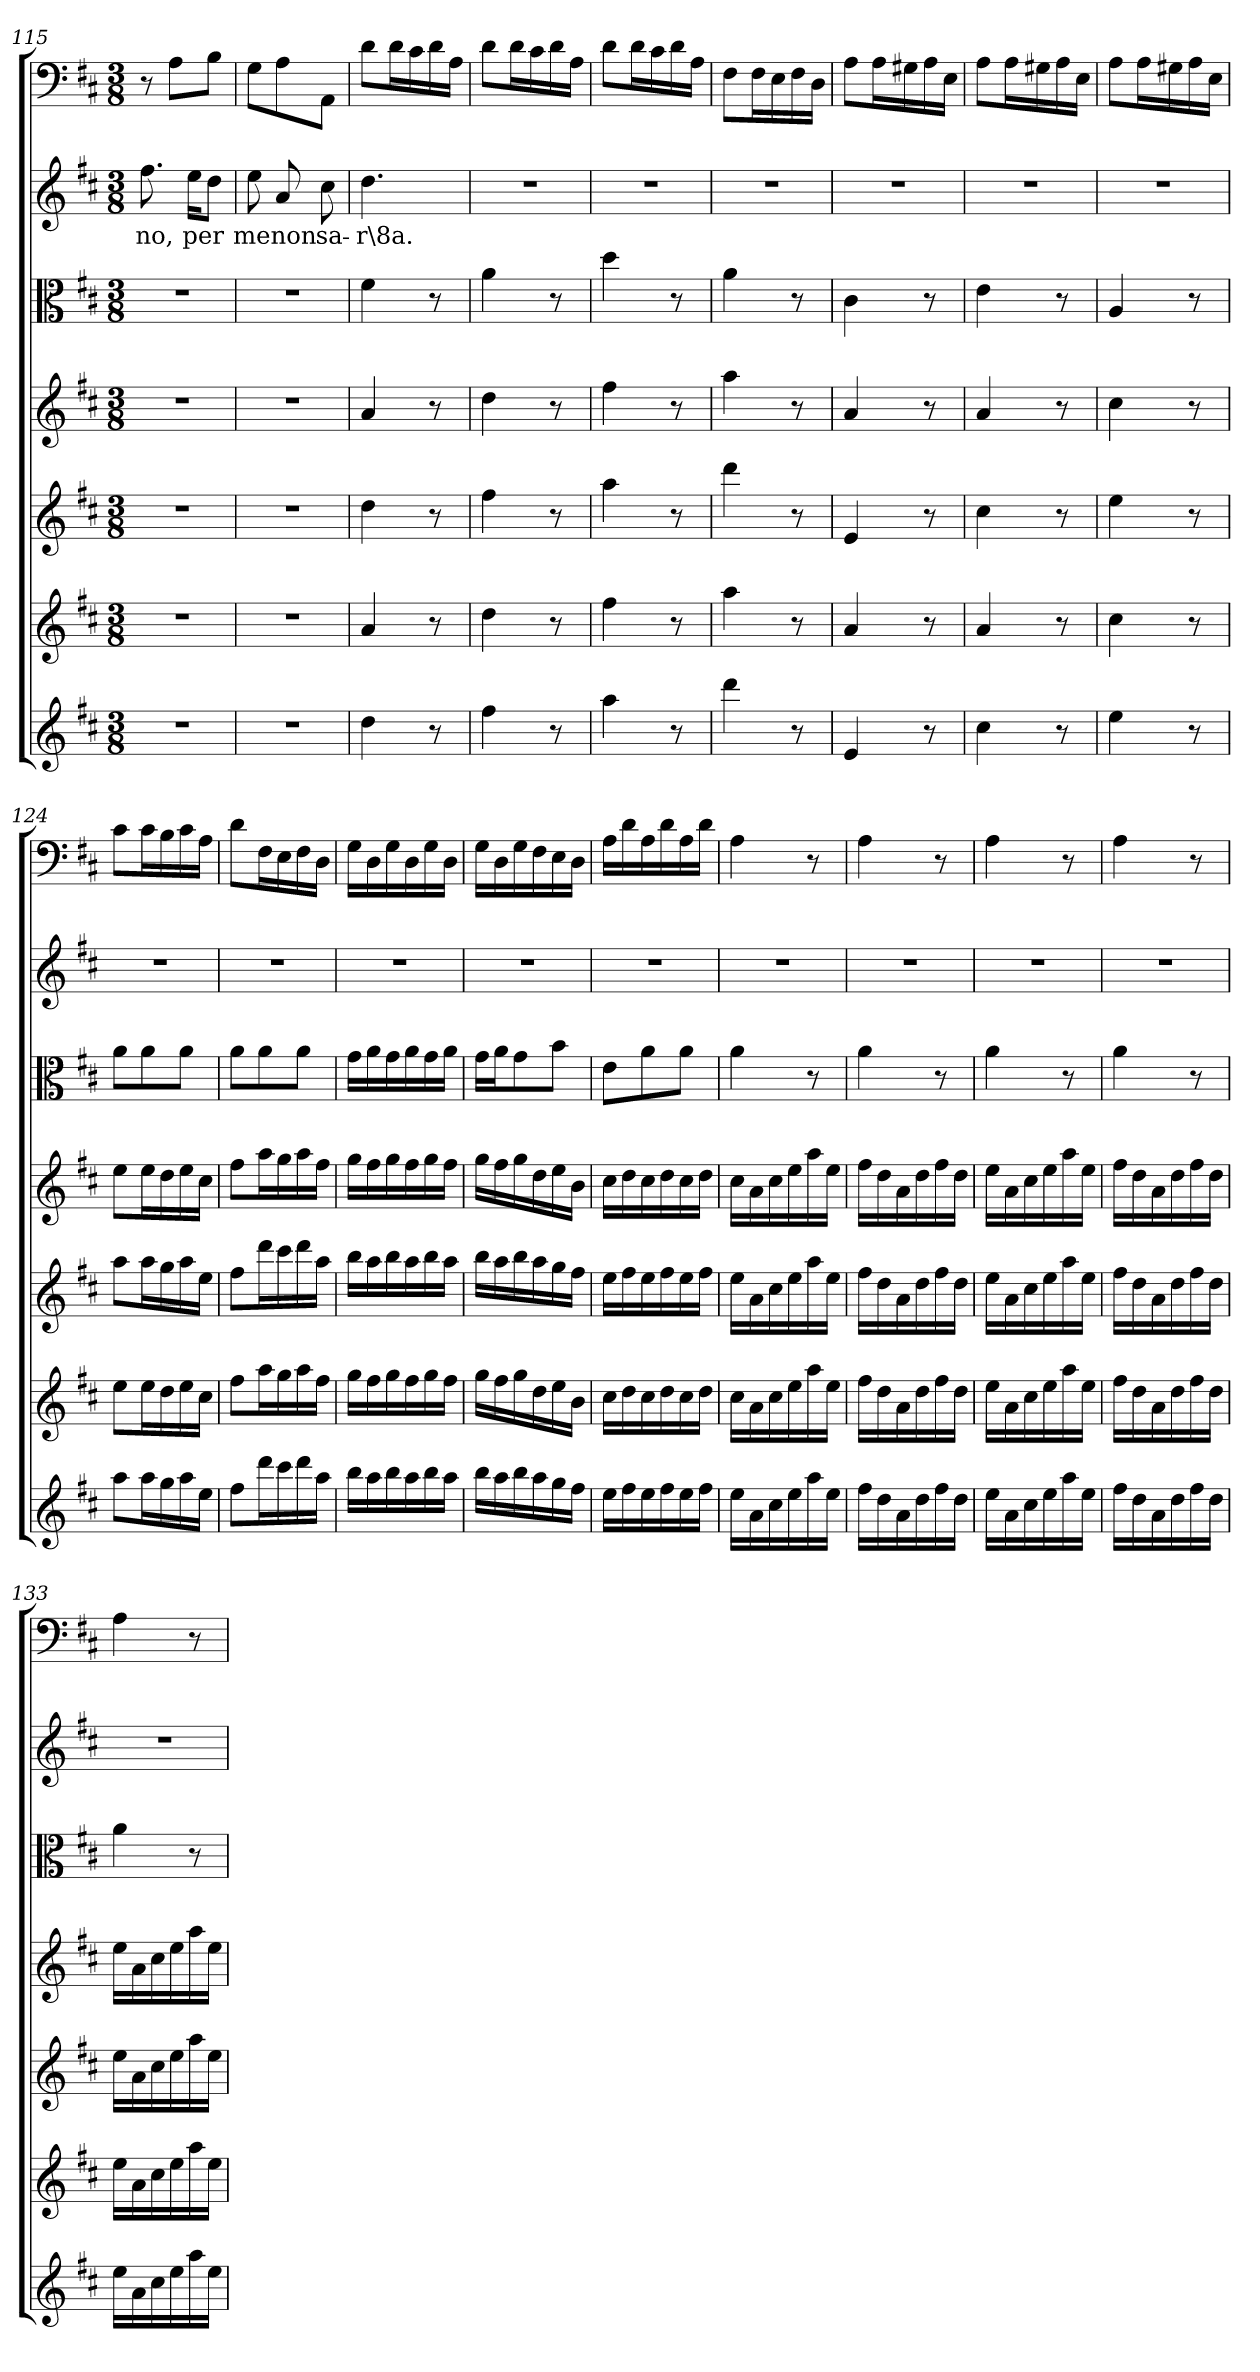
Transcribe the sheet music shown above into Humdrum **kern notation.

**kern	**kern	**kern	**kern	**kern	**kern	**text	**kern
*part7	*part6	*part5	*part4	*part3	*part2	*part2	*part1
*staff7	*staff6	*staff5	*staff4	*staff3	*staff2	*staff2	*staff1
*clefG2	*clefG2	*clefG2	*clefG2	*clefC3	*clefG2	*	*clefF4
*k[f#c#]	*k[f#c#]	*k[f#c#]	*k[f#c#]	*k[f#c#]	*k[f#c#]	*	*k[f#c#]
*D:	*D:	*D:	*D:	*D:	*D:	*	*D:
*M3/8	*M3/8	*M3/8	*M3/8	*M3/8	*M3/8	*	*M3/8
=115	=115	=115	=115	=115	=115	=115	=115
4.r	4.r	4.r	4.r	4.r	8.ff#\	no,	8r
.	.	.	.	.	.	.	8A\L
.	.	.	.	.	16ee\KL	per	.
.	.	.	.	.	8dd\J	.	8B\J
=116	=116	=116	=116	=116	=116	=116	=116
4.r	4.r	4.r	4.r	4.r	8ee\	me	8G\L
.	.	.	.	.	8a/	non	8A\
.	.	.	.	.	8cc#\	sa-	8AA\J
=117	=117	=117	=117	=117	=117	=117	=117
4dd\	4a/	4dd\	4a/	4f#\	4.dd\	-r\8a.	8d\L
.	.	.	.	.	.	.	16d\L
.	.	.	.	.	.	.	16c#\
8r	8r	8r	8r	8r	.	.	16d\
.	.	.	.	.	.	.	16A\JJ
=118	=118	=118	=118	=118	=118	=118	=118
4ff#\	4dd\	4ff#\	4dd\	4a\	4.r	.	8d\L
.	.	.	.	.	.	.	16d\L
.	.	.	.	.	.	.	16c#\
8r	8r	8r	8r	8r	.	.	16d\
.	.	.	.	.	.	.	16A\JJ
=119	=119	=119	=119	=119	=119	=119	=119
4aa\	4ff#\	4aa\	4ff#\	4dd\	4.r	.	8d\L
.	.	.	.	.	.	.	16d\L
.	.	.	.	.	.	.	16c#\
8r	8r	8r	8r	8r	.	.	16d\
.	.	.	.	.	.	.	16A\JJ
=120	=120	=120	=120	=120	=120	=120	=120
4ddd\	4aa\	4ddd\	4aa\	4a\	4.r	.	8F#\L
.	.	.	.	.	.	.	16F#\L
.	.	.	.	.	.	.	16E\
8r	8r	8r	8r	8r	.	.	16F#\
.	.	.	.	.	.	.	16D\JJ
=121	=121	=121	=121	=121	=121	=121	=121
4e/	4a/	4e/	4a/	4c#\	4.r	.	8A\L
.	.	.	.	.	.	.	16A\L
.	.	.	.	.	.	.	16G#X\
8r	8r	8r	8r	8r	.	.	16A\
.	.	.	.	.	.	.	16E\JJ
=122	=122	=122	=122	=122	=122	=122	=122
4cc#\	4a/	4cc#\	4a/	4e\	4.r	.	8A\L
.	.	.	.	.	.	.	16A\L
.	.	.	.	.	.	.	16G#X\
8r	8r	8r	8r	8r	.	.	16A\
.	.	.	.	.	.	.	16E\JJ
=123	=123	=123	=123	=123	=123	=123	=123
4ee\	4cc#\	4ee\	4cc#\	4A/	4.r	.	8A\L
.	.	.	.	.	.	.	16A\L
.	.	.	.	.	.	.	16G#X\
8r	8r	8r	8r	8r	.	.	16A\
.	.	.	.	.	.	.	16E\JJ
=124	=124	=124	=124	=124	=124	=124	=124
8aa\L	8ee\L	8aa\L	8ee\L	8a\L	4.r	.	8c#\L
16aa\L	16ee\L	16aa\L	16ee\L	8a\	.	.	16c#\L
16gg\	16dd\	16gg\	16dd\	.	.	.	16B\
16aa\	16ee\	16aa\	16ee\	8a\J	.	.	16c#\
16ee\JJ	16cc#\JJ	16ee\JJ	16cc#\JJ	.	.	.	16A\JJ
=125	=125	=125	=125	=125	=125	=125	=125
8ff#\L	8ff#\L	8ff#\L	8ff#\L	8a\L	4.r	.	8d\L
16ddd\L	16aa\L	16ddd\L	16aa\L	8a\	.	.	16F#\L
16ccc#\	16gg\	16ccc#\	16gg\	.	.	.	16E\
16ddd\	16aa\	16ddd\	16aa\	8a\J	.	.	16F#\
16aa\JJ	16ff#\JJ	16aa\JJ	16ff#\JJ	.	.	.	16D\JJ
=126	=126	=126	=126	=126	=126	=126	=126
16bb\LL	16gg\LL	16bb\LL	16gg\LL	16g\LL	4.r	.	16G\LL
16aa\	16ff#\	16aa\	16ff#\	16a\	.	.	16D\
16bb\	16gg\	16bb\	16gg\	16g\	.	.	16G\
16aa\	16ff#\	16aa\	16ff#\	16a\	.	.	16D\
16bb\	16gg\	16bb\	16gg\	16g\	.	.	16G\
16aa\JJ	16ff#\JJ	16aa\JJ	16ff#\JJ	16a\JJ	.	.	16D\JJ
=127	=127	=127	=127	=127	=127	=127	=127
16bb\LL	16gg\LL	16bb\LL	16gg\LL	16g\LL	4.r	.	16G\LL
16aa\	16ff#\	16aa\	16ff#\	16a\J	.	.	16D\
16bb\	16gg\	16bb\	16gg\	8g\	.	.	16G\
16aa\	16dd\	16aa\	16dd\	.	.	.	16F#\
16gg\	16ee\	16gg\	16ee\	8b\J	.	.	16E\
16ff#\JJ	16b\JJ	16ff#\JJ	16b\JJ	.	.	.	16D\JJ
=128	=128	=128	=128	=128	=128	=128	=128
16ee\LL	16cc#\LL	16ee\LL	16cc#\LL	8e\L	4.r	.	16A\LL
16ff#\	16dd\	16ff#\	16dd\	.	.	.	16d\
16ee\	16cc#\	16ee\	16cc#\	8a\	.	.	16A\
16ff#\	16dd\	16ff#\	16dd\	.	.	.	16d\
16ee\	16cc#\	16ee\	16cc#\	8a\J	.	.	16A\
16ff#\JJ	16dd\JJ	16ff#\JJ	16dd\JJ	.	.	.	16d\JJ
=129	=129	=129	=129	=129	=129	=129	=129
16ee\LL	16cc#\LL	16ee\LL	16cc#\LL	4a\	4.r	.	4A\
16a\	16a\	16a\	16a\	.	.	.	.
16cc#\	16cc#\	16cc#\	16cc#\	.	.	.	.
16ee\	16ee\	16ee\	16ee\	.	.	.	.
16aa\	16aa\	16aa\	16aa\	8r	.	.	8r
16ee\JJ	16ee\JJ	16ee\JJ	16ee\JJ	.	.	.	.
=130	=130	=130	=130	=130	=130	=130	=130
16ff#\LL	16ff#\LL	16ff#\LL	16ff#\LL	4a\	4.r	.	4A\
16dd\	16dd\	16dd\	16dd\	.	.	.	.
16a\	16a\	16a\	16a\	.	.	.	.
16dd\	16dd\	16dd\	16dd\	.	.	.	.
16ff#\	16ff#\	16ff#\	16ff#\	8r	.	.	8r
16dd\JJ	16dd\JJ	16dd\JJ	16dd\JJ	.	.	.	.
=131	=131	=131	=131	=131	=131	=131	=131
16ee\LL	16ee\LL	16ee\LL	16ee\LL	4a\	4.r	.	4A\
16a\	16a\	16a\	16a\	.	.	.	.
16cc#\	16cc#\	16cc#\	16cc#\	.	.	.	.
16ee\	16ee\	16ee\	16ee\	.	.	.	.
16aa\	16aa\	16aa\	16aa\	8r	.	.	8r
16ee\JJ	16ee\JJ	16ee\JJ	16ee\JJ	.	.	.	.
=132	=132	=132	=132	=132	=132	=132	=132
16ff#\LL	16ff#\LL	16ff#\LL	16ff#\LL	4a\	4.r	.	4A\
16dd\	16dd\	16dd\	16dd\	.	.	.	.
16a\	16a\	16a\	16a\	.	.	.	.
16dd\	16dd\	16dd\	16dd\	.	.	.	.
16ff#\	16ff#\	16ff#\	16ff#\	8r	.	.	8r
16dd\JJ	16dd\JJ	16dd\JJ	16dd\JJ	.	.	.	.
=133	=133	=133	=133	=133	=133	=133	=133
16ee\LL	16ee\LL	16ee\LL	16ee\LL	4a\	4.r	.	4A\
16a\	16a\	16a\	16a\	.	.	.	.
16cc#\	16cc#\	16cc#\	16cc#\	.	.	.	.
16ee\	16ee\	16ee\	16ee\	.	.	.	.
16aa\	16aa\	16aa\	16aa\	8r	.	.	8r
16ee\JJ	16ee\JJ	16ee\JJ	16ee\JJ	.	.	.	.
=	=	=	=	=	=	=	=
*-	*-	*-	*-	*-	*-	*-	*-
